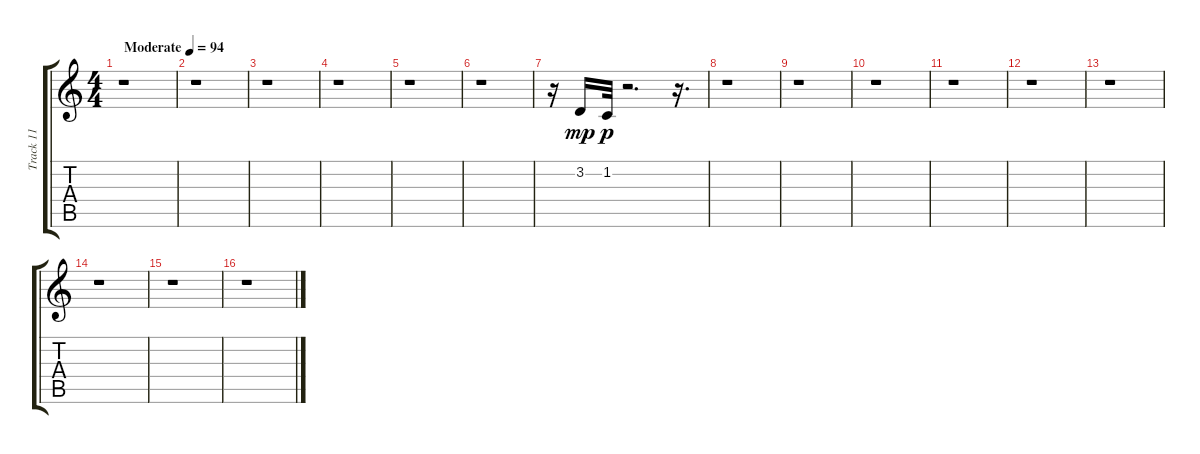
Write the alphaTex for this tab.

\track ("Track 11" "Track 11") {instrument breathnoise}
\staff {score tabs}
\tuning (E4 B3 G3 D3 A2 E2) {hide}
\ts (4 4)
\tempo (94 "Moderate")
\clef g2
\ks c
r.1{dy mp instrument breathnoise} |
r.1 |
r.1 |
r.1 |
r.1 |
r.1 |
r.16 3.2.16 1.2.32{dy p} r.2{d} r.16{d} |
r.1 |
r.1 |
r.1 |
r.1 |
r.1 |
r.1 |
r.1 |
r.1 |
r.1
